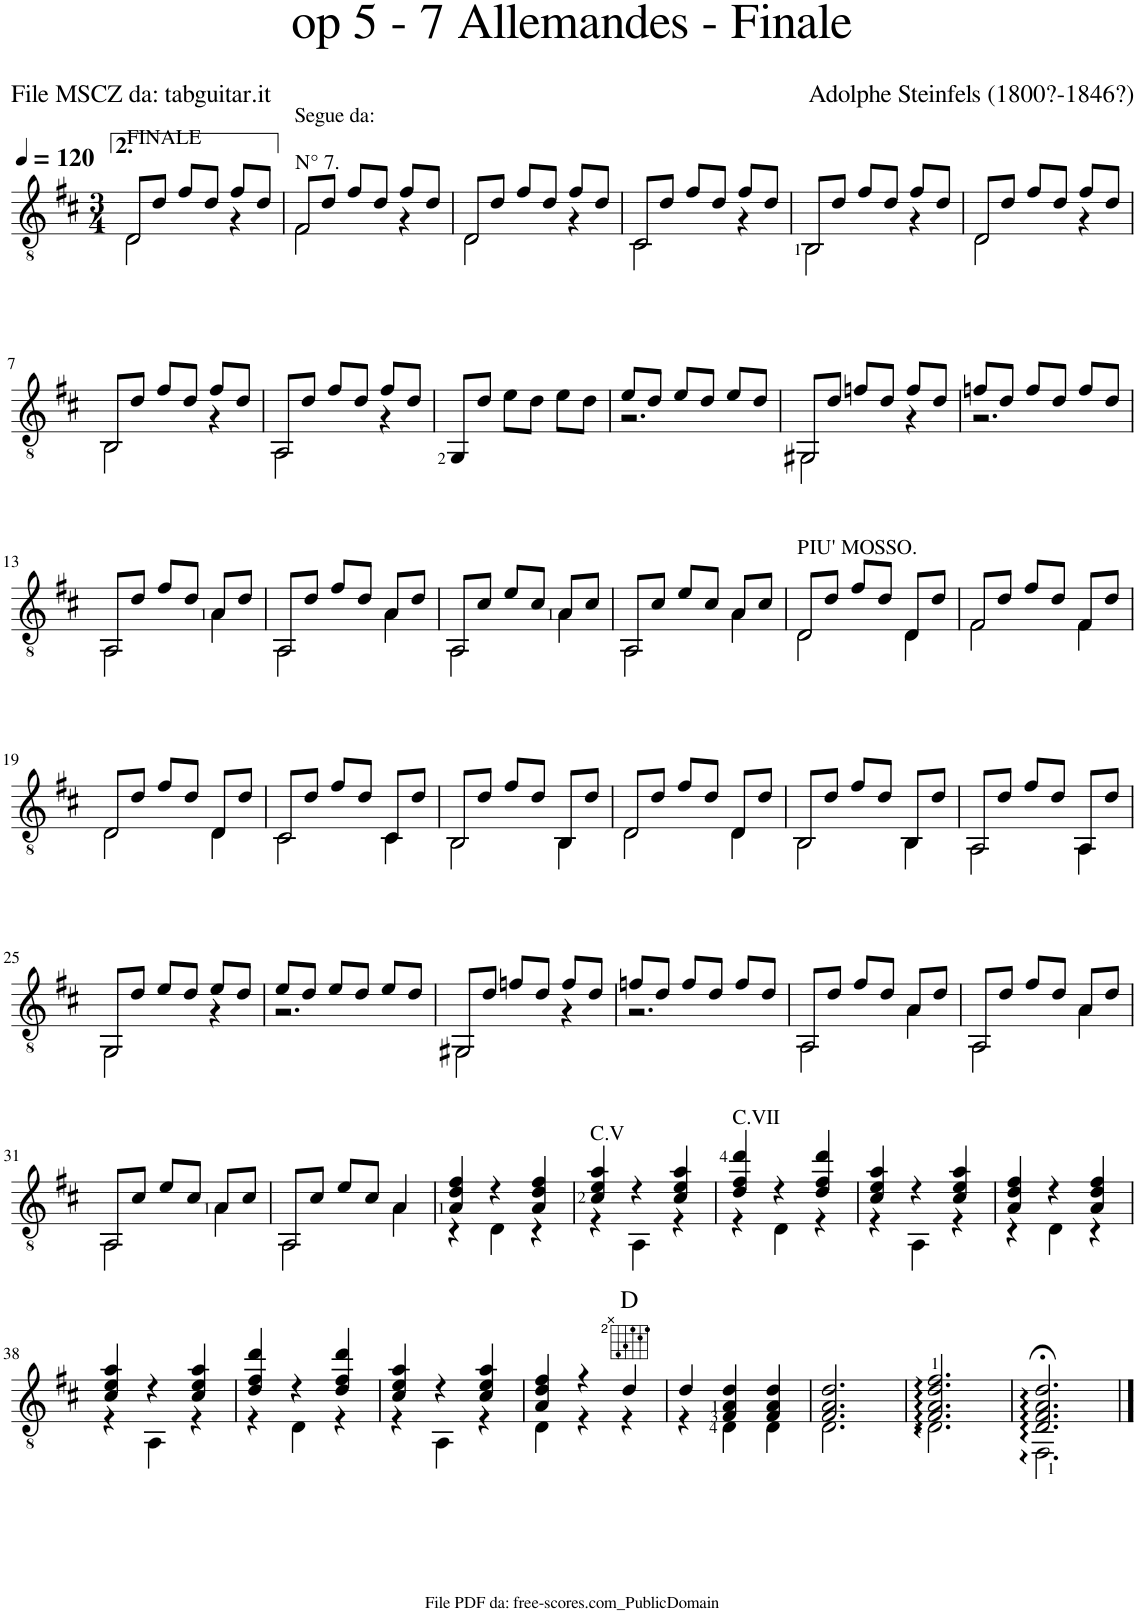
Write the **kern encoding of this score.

**kern	**harte
*part1	*part1
*staff1	*
*I"Guitar	*
*I'Guit.	*
*clefGv2	*
*k[f#c#]	*
*M3/4	*
*MM120	*
=1	=1
!LO:TX:a:t=FINALE	!
!LO:N:head=open	!
*^	*
8D/L	2D\	.
8d/J	.	.
8f#/L	.	.
8d/J	.	.
8f#/L	4r	.
8d/J	.	.
=2	=2	=2
!LO:TX:a:t=Segue da&colon;	!	!
!LO:TX:a:t=N° 7.	!	!
!LO:N:head=open	!	!
8F#/L	2F#\	.
8d/J	.	.
8f#/L	.	.
8d/J	.	.
8f#/L	4r	.
8d/J	.	.
=3	=3	=3
!LO:N:head=open	!	!
8D/L	2D\	.
8d/J	.	.
8f#/L	.	.
8d/J	.	.
8f#/L	4r	.
8d/J	.	.
=4	=4	=4
!LO:N:head=open	!	!
8C#/L	2C#\	.
8d/J	.	.
8f#/L	.	.
8d/J	.	.
8f#/L	4r	.
8d/J	.	.
=5	=5	=5
!LO:N:head=open	!	!
8BB/L	2BB\	.
8d/J	.	.
8f#/L	.	.
8d/J	.	.
8f#/L	4r	.
8d/J	.	.
=6	=6	=6
!LO:N:head=open	!	!
8D/L	2D\	.
8d/J	.	.
8f#/L	.	.
8d/J	.	.
8f#/L	4r	.
8d/J	.	.
!!LO:LB:g=z	!!
=7	=7	=7
!LO:N:head=open	!	!
8BB/L	2BB\	.
8d/J	.	.
8f#/L	.	.
8d/J	.	.
8f#/L	4r	.
8d/J	.	.
=8	=8	=8
!LO:N:head=open	!LO:N:head=open	!
8AA/L	2AA\	.
8d/J	.	.
8f#/L	.	.
8d/J	.	.
8f#/L	4r	.
8d/J	.	.
*v	*v	*
=9	=9
8GG/L	.
8d/J	.
8e\L	.
8d\J	.
8e\L	.
8d\J	.
=10	=10
*^	*
8e/L	2.r	.
8d/J	.	.
8e/L	.	.
8d/J	.	.
8e/L	.	.
8d/J	.	.
=11	=11	=11
!LO:N:head=open	!	!
8GG#X/L	2GG#\	.
8d/J	.	.
8fn/L	.	.
8d/J	.	.
8f/L	4r	.
8d/J	.	.
=12	=12	=12
8fn/L	2.r	.
8d/J	.	.
8f/L	.	.
8d/J	.	.
8f/L	.	.
8d/J	.	.
!!LO:LB:g=z	!!
=13	=13	=13
!LO:N:head=open	!	!
8AA/L	2AA\	.
8d/J	.	.
8f#/L	.	.
8d/J	.	.
8A/L	4A\	.
8d/J	.	.
=14	=14	=14
!LO:N:head=open	!	!
8AA/L	2AA\	.
8d/J	.	.
8f#/L	.	.
8d/J	.	.
8A/L	4A\	.
8d/J	.	.
=15	=15	=15
!LO:N:head=open	!	!
8AA/L	2AA\	.
8c#/J	.	.
8e/L	.	.
8c#/J	.	.
8A/L	4A\	.
8c#/J	.	.
=16	=16	=16
!LO:N:head=open	!	!
8AA/L	2AA\	.
8c#/J	.	.
8e/L	.	.
8c#/J	.	.
8A/L	4A\	.
8c#/J	.	.
=17	=17	=17
!LO:TX:a:t=PIU' MOSSO.	!	!
!LO:N:head=open	!	!
8D/L	2D\	.
8d/J	.	.
8f#/L	.	.
8d/J	.	.
8D/L	4D\	.
8d/J	.	.
=18	=18	=18
!LO:N:head=open	!	!
8F#/L	2F#\	.
8d/J	.	.
8f#/L	.	.
8d/J	.	.
8F#/L	4F#\	.
8d/J	.	.
!!LO:LB:g=z	!!
=19	=19	=19
!LO:N:head=open	!	!
8D/L	2D\	.
8d/J	.	.
8f#/L	.	.
8d/J	.	.
8D/L	4D\	.
8d/J	.	.
=20	=20	=20
!LO:N:head=open	!	!
8C#/L	2C#\	.
8d/J	.	.
8f#/L	.	.
8d/J	.	.
8C#/L	4C#\	.
8d/J	.	.
=21	=21	=21
!LO:N:head=open	!	!
8BB/L	2BB\	.
8d/J	.	.
8f#/L	.	.
8d/J	.	.
8BB/L	4BB\	.
8d/J	.	.
=22	=22	=22
!LO:N:head=open	!	!
8D/L	2D\	.
8d/J	.	.
8f#/L	.	.
8d/J	.	.
8D/L	4D\	.
8d/J	.	.
=23	=23	=23
!LO:N:head=open	!	!
8BB/L	2BB\	.
8d/J	.	.
8f#/L	.	.
8d/J	.	.
8BB/L	4BB\	.
8d/J	.	.
=24	=24	=24
!LO:N:head=open	!	!
8AA/L	2AA\	.
8d/J	.	.
8f#/L	.	.
8d/J	.	.
8AA/L	4AA\	.
8d/J	.	.
!!LO:LB:g=z	!!
=25	=25	=25
!LO:N:head=open	!	!
8GG/L	2GG\	.
8d/J	.	.
8e/L	.	.
8d/J	.	.
8e/L	4r	.
8d/J	.	.
=26	=26	=26
8e/L	2.r	.
8d/J	.	.
8e/L	.	.
8d/J	.	.
8e/L	.	.
8d/J	.	.
=27	=27	=27
!LO:N:head=open	!	!
8GG#X/L	2GG#\	.
8d/J	.	.
8fn/L	.	.
8d/J	.	.
8f/L	4r	.
8d/J	.	.
=28	=28	=28
8fn/L	2.r	.
8d/J	.	.
8f/L	.	.
8d/J	.	.
8f/L	.	.
8d/J	.	.
=29	=29	=29
!LO:N:head=open	!	!
8AA/L	2AA\	.
8d/J	.	.
8f#/L	.	.
8d/J	.	.
8A/L	4A\	.
8d/J	.	.
=30	=30	=30
!LO:N:head=open	!	!
8AA/L	2AA\	.
8d/J	.	.
8f#/L	.	.
8d/J	.	.
8A/L	4A\	.
8d/J	.	.
!!LO:LB:g=z	!!
=31	=31	=31
!LO:N:head=open	!	!
8AA/L	2AA\	.
8c#/J	.	.
8e/L	.	.
8c#/J	.	.
8A/L	4A\	.
8c#/J	.	.
=32	=32	=32
!LO:N:head=open	!	!
8AA/L	2AA\	.
8c#/J	.	.
8e/L	.	.
8c#/J	.	.
4A/	4A\	.
=33	=33	=33
4A/ 4d/ 4f#/	4r	.
4r	4D\	.
4A/ 4d/ 4f#/	4r	.
=34	=34	=34
!LO:TX:a:t=C.V	!	!
4c#/ 4e/ 4a/	4r	.
4r	4AA\	.
4c#/ 4e/ 4a/	4r	.
=35	=35	=35
!LO:TX:a:t=C.VII	!	!
4d/ 4f#/ 4dd/	4r	.
4r	4D\	.
4d/ 4f#/ 4dd/	4r	.
=36	=36	=36
4c#/ 4e/ 4a/	4r	.
4r	4AA\	.
4c#/ 4e/ 4a/	4r	.
=37	=37	=37
4A/ 4d/ 4f#/	4r	.
4r	4D\	.
4A/ 4d/ 4f#/	4r	.
!!LO:LB:g=z	!!
=38	=38	=38
4c#/ 4e/ 4a/	4r	.
4r	4AA\	.
4c#/ 4e/ 4a/	4r	.
=39	=39	=39
4d/ 4f#/ 4dd/	4r	.
4r	4D\	.
4d/ 4f#/ 4dd/	4r	.
=40	=40	=40
4c#/ 4e/ 4a/	4r	.
4r	4AA\	.
4c#/ 4e/ 4a/	4r	.
=41	=41	=41
4A/ 4d/ 4f#/	4D\	.
4r	4r	.
4d/	4r	D:maj
=42	=42	=42
4d/	4r	.
4F#/ 4A/ 4d/	4D\	.
4F#/ 4A/ 4d/	4D\	.
=43	=43	=43
2.F#/ 2.A/ 2.d/	2.D\	.
=44	=44	=44
2.F#/:: 2.A/:: 2.d/:: 2.f#/::	2.D::\	.
=45	=45	=45
2.D/::;< 2.F#/::;< 2.A/::;< 2.d/::;<	2.FF#::\	.
*v	*v	*
==	==
*-	*-
